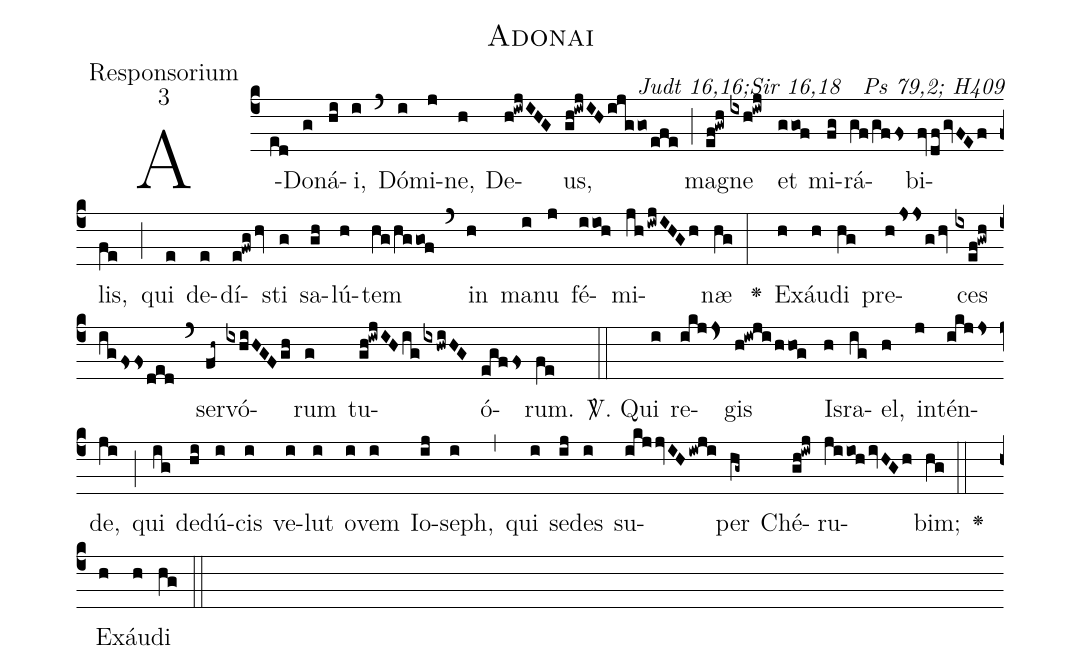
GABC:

name:Adonai;
office-part:Responsorium;
mode:3;
commentary:Judt 16,16;Sir 16,18 ꝟ Ps 79,2; H409;
%%
(c4)A(ed)Do(g)ná(hi)i,(i) (`) Dó(i)mi(j)ne,(h) De(h!iwjIHG)us,(gh!iwjIHijggo/efe) (;) ma(ef!gwh)gne(ixh!iwj) et(ggof) mi(fg)rá(gf/gffs)bi(fv/dfgvFEf)lis,(fe) (;) qui(e) de(e)dí(e!fwghv)sti(g) sa(gh)lú(h)tem(hg/hggof) (`) in(h) ma(i)nu(j) fé(iioh)mi(jhiwjIHGh)næ(hg) (:)
<v>\greheightstar</v>()
E(h)xáu(h)di(hg) pre(hjssghv)ces(ixef!gwh/igfssded) (`) ser(fh~)vó(ixhiHGFgh)rum(g) tu(gh!iwjIHig/ixhwiHG)ó(egffs)rum.(fe) (::)

<sp>V/</sp>.
Qui(i) re(ikjjs>)gis(h!iwji/hhog) Is(h)ra(ig)el,(h) in(j)tén(ikjjs)de,(ji) (;)
qui(ig) de(hi)dú(i)cis(i) ve(i)lut(i) o(i)vem(i) Io(ij)seph,(i) (,)
qui(i) se(ij)des(i) su(ikjjvIHiwji)per(hg~) Ché(gh!iwj)ru(ji/ioh/ivHGh)bim;(hg) (::)

<v>\greheightstar</v>() E(h)xáu(h)di(hg) (::)
